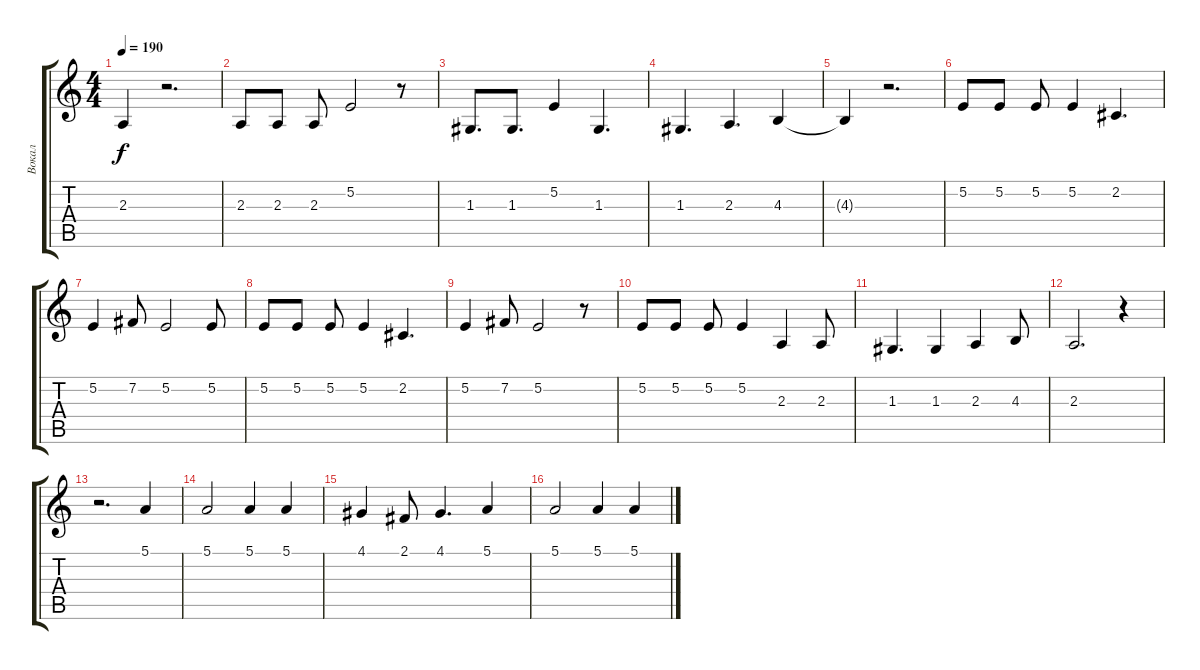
\track ("Вокал" "Вокал") {instrument lead8bassandlead}
\staff {score tabs}
\tuning (E4 B3 G3 D3 A2 E2) {hide}
\ts (4 4)
\tempo 190
\clef g2
\ks c
2.3{t}.4{dy f} r.2{d} |
2.3.8 2.3.8 2.3.8 5.2.2 r.8 |
1.3.8{d} 1.3.8{d} 5.2.4 1.3.4{d} |
1.3.4{d} 2.3.4{d} 4.3.4 |
4.3{t}.4 r.2{d} |
5.2.8 5.2.8 5.2.8 5.2.4 2.2.4{d} |
5.2.4 7.2.8 5.2.2 5.2.8 |
5.2.8 5.2.8 5.2.8 5.2.4 2.2.4{d} |
5.2.4 7.2.8 5.2.2 r.8 |
5.2.8 5.2.8 5.2.8 5.2.4 2.3.4 2.3.8 |
1.3.4{d} 1.3.4 2.3.4 4.3.8 |
2.3.2{d} r.4 |
r.2{d} 5.1.4 |
5.1.2 5.1.4 5.1.4 |
4.1.4 2.1.8 4.1.4{d} 5.1.4 |
5.1.2 5.1.4 5.1.4
